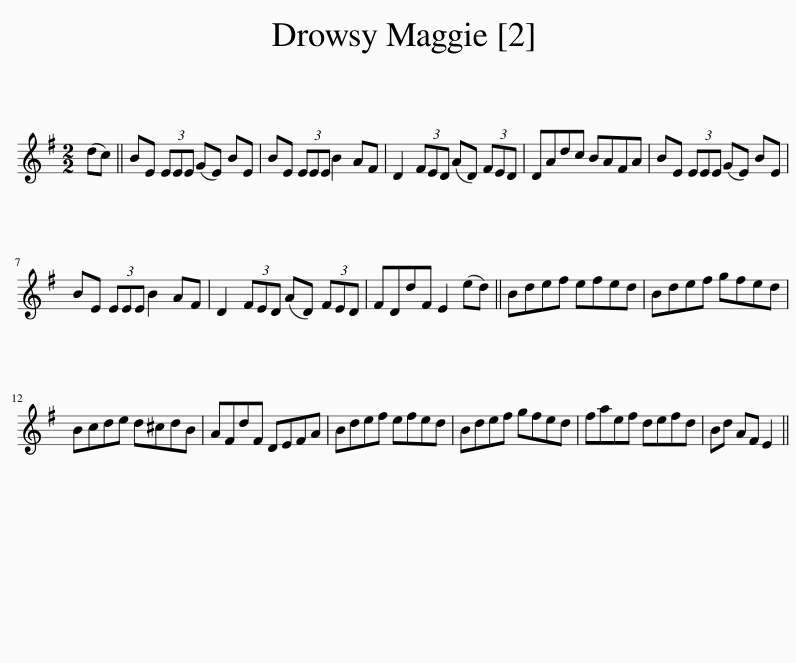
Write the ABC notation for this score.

X:1
L:1/8
M:2/2
I:linebreak $
K:Emin
V:1 treble
V:1
 (dc) || BE (3EEE (GE) BE | BE (3EEE B2 AF | D2 (3FED (AD) (3FED | DAdc BAFA | %5
 BE (3EEE (GE) BE |$ BE (3EEE B2 AF | D2 (3FED (AD) (3FED | FDdF E2 (ed) || Bdef efed | %10
 Bdef gfed |$ Bcde d^cdB | AFdF DEFA | Bdef efed | Bdef gfed | %15
 faef defd | Bd AF E2 || %17
